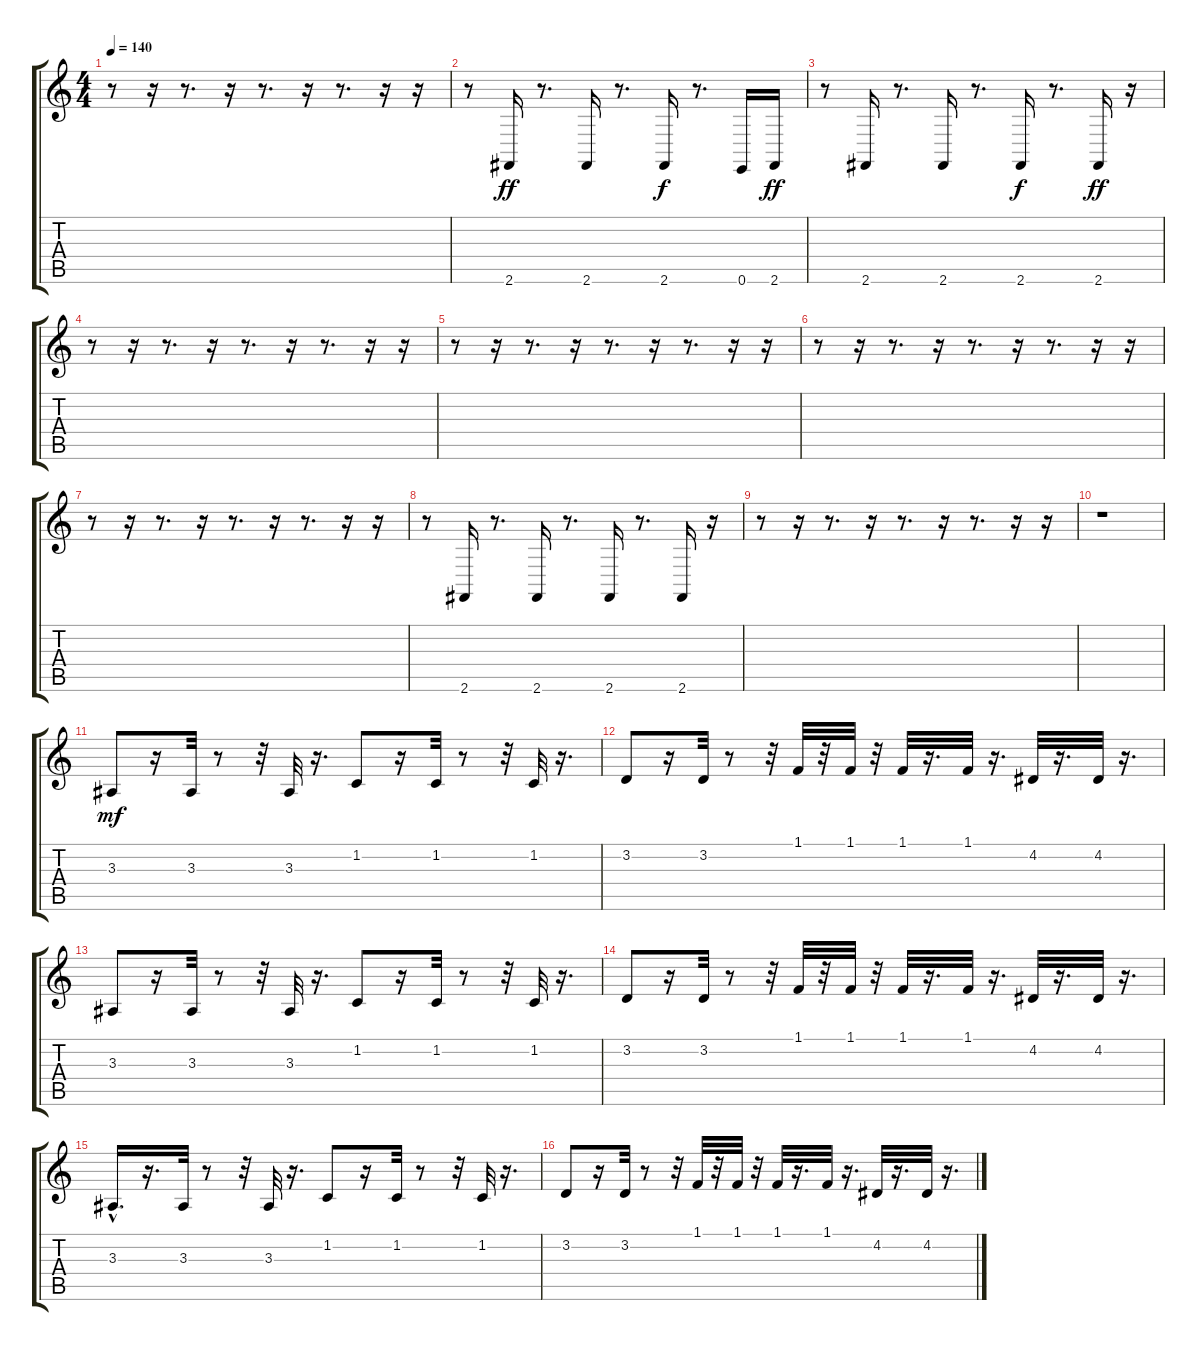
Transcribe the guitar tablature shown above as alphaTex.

\track "" {instrument synthstrings1}
\staff {score tabs}
\tuning (E4 B3 G3 D3 A2 E2) {hide}
\ts (4 4)
\tempo 140
\clef g2
\ks c
r.8{dy ff} r.16 r.8{d} r.16 r.8{d} r.16 r.8{d} r.16 r.16 |
r.8 2.6.16 r.8{d} 2.6.16 r.8{d} 2.6.16{dy f} r.8{d} 0.6.16 2.6.16{dy ff} |
r.8 2.6.16 r.8{d} 2.6.16 r.8{d} 2.6.16{dy f} r.8{d} 2.6.16{dy ff} r.16 |
r.8 r.16 r.8{d} r.16 r.8{d} r.16 r.8{d} r.16 r.16 |
r.8 r.16 r.8{d} r.16 r.8{d} r.16 r.8{d} r.16 r.16 |
r.8 r.16 r.8{d} r.16 r.8{d} r.16 r.8{d} r.16 r.16 |
r.8 r.16 r.8{d} r.16 r.8{d} r.16 r.8{d} r.16 r.16 |
r.8 2.6.16 r.8{d} 2.6.16 r.8{d} 2.6.16 r.8{d} 2.6.16 r.16 |
r.8 r.16 r.8{d} r.16 r.8{d} r.16 r.8{d} r.16 r.16 |
r.1 |
3.3.8{dy mf volume 14 balance 10 instrument lead2sawtooth} r.16 3.3.32 r.8 r.32 3.3.32 r.16{d} 1.2.8 r.16 1.2.32 r.8 r.32 1.2.32 r.16{d} |
3.2.8 r.16 3.2.32 r.8 r.32 1.1.32 r.32 1.1.32 r.32 1.1.32 r.16{d} 1.1.32 r.16{d} 4.2.32 r.16{d} 4.2.32 r.16{d} |
3.3.8 r.16 3.3.32 r.8 r.32 3.3.32 r.16{d} 1.2.8 r.16 1.2.32 r.8 r.32 1.2.32 r.16{d} |
3.2.8 r.16 3.2.32 r.8 r.32 1.1.32 r.32 1.1.32 r.32 1.1.32 r.16{d} 1.1.32 r.16{d} 4.2.32 r.16{d} 4.2.32 r.16{d} |
3.3{hac}.16{d} r.16{d} 3.3.32 r.8 r.32 3.3.32 r.16{d} 1.2.8 r.16 1.2.32 r.8 r.32 1.2.32 r.16{d} |
3.2.8 r.16 3.2.32 r.8 r.32 1.1.32 r.32 1.1.32 r.32 1.1.32 r.16{d} 1.1.32 r.16{d} 4.2.32 r.16{d} 4.2.32 r.16{d}
